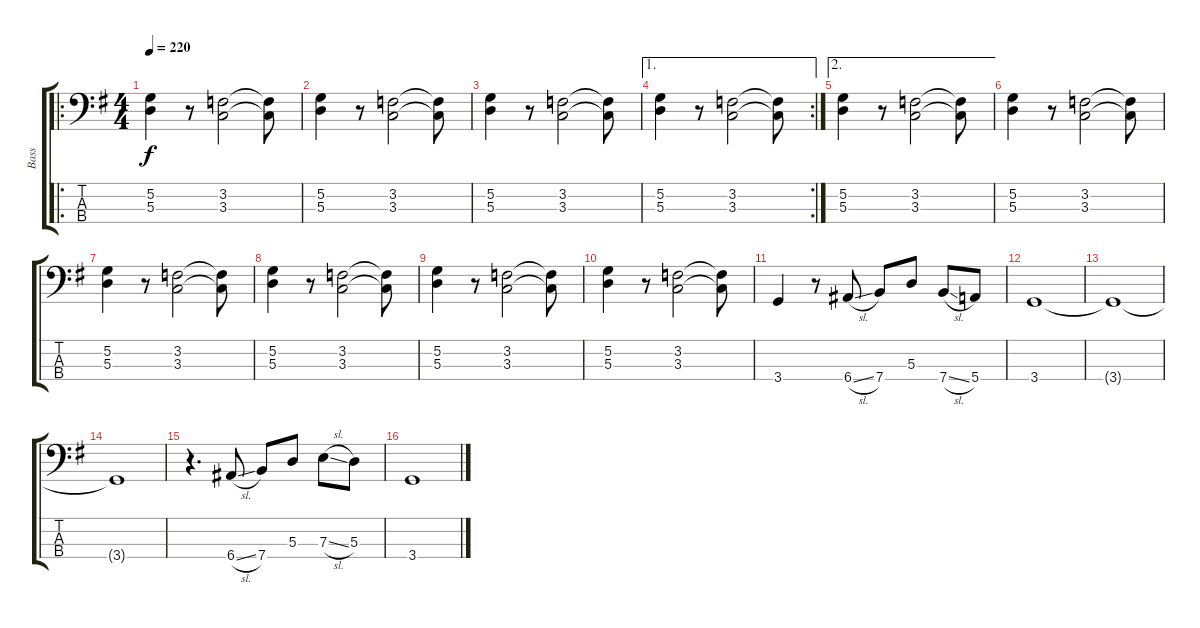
\track ("Bass" "Bass") {instrument electricbassfinger}
\staff {score tabs}
\tuning (G2 D2 A1 E1) {hide}
\ro
\ts (4 4)
\tempo 220
\clef f4
\ks g
(5.2 5.3).4{dy f} r.8 (3.2 3.3).2 (3.2{t} 3.3{t}).8 |
(5.2 5.3).4 r.8 (3.2 3.3).2 (3.2{t} 3.3{t}).8 |
(5.2 5.3).4 r.8 (3.2 3.3).2 (3.2{t} 3.3{t}).8 |
\ae 1
\rc 2
(5.2 5.3).4 r.8 (3.2 3.3).2 (3.2{t} 3.3{t}).8 |
\ae 2
(5.2 5.3).4 r.8 (3.2 3.3).2 (3.2{t} 3.3{t}).8 |
(5.2 5.3).4 r.8 (3.2 3.3).2 (3.2{t} 3.3{t}).8 |
(5.2 5.3).4 r.8 (3.2 3.3).2 (3.2{t} 3.3{t}).8 |
(5.2 5.3).4 r.8 (3.2 3.3).2 (3.2{t} 3.3{t}).8 |
(5.2 5.3).4 r.8 (3.2 3.3).2 (3.2{t} 3.3{t}).8 |
(5.2 5.3).4 r.8 (3.2 3.3).2 (3.2{t} 3.3{t}).8 |
3.4.4 r.8 6.4{sl}.8 7.4.8 5.3.8 7.4{sl}.8 5.4.8 |
3.4.1 |
3.4{t}.1 |
3.4{t}.1 |
r.4{d} 6.4{sl}.8 7.4.8 5.3.8 7.3{sl}.8 5.3.8 |
3.4.1
